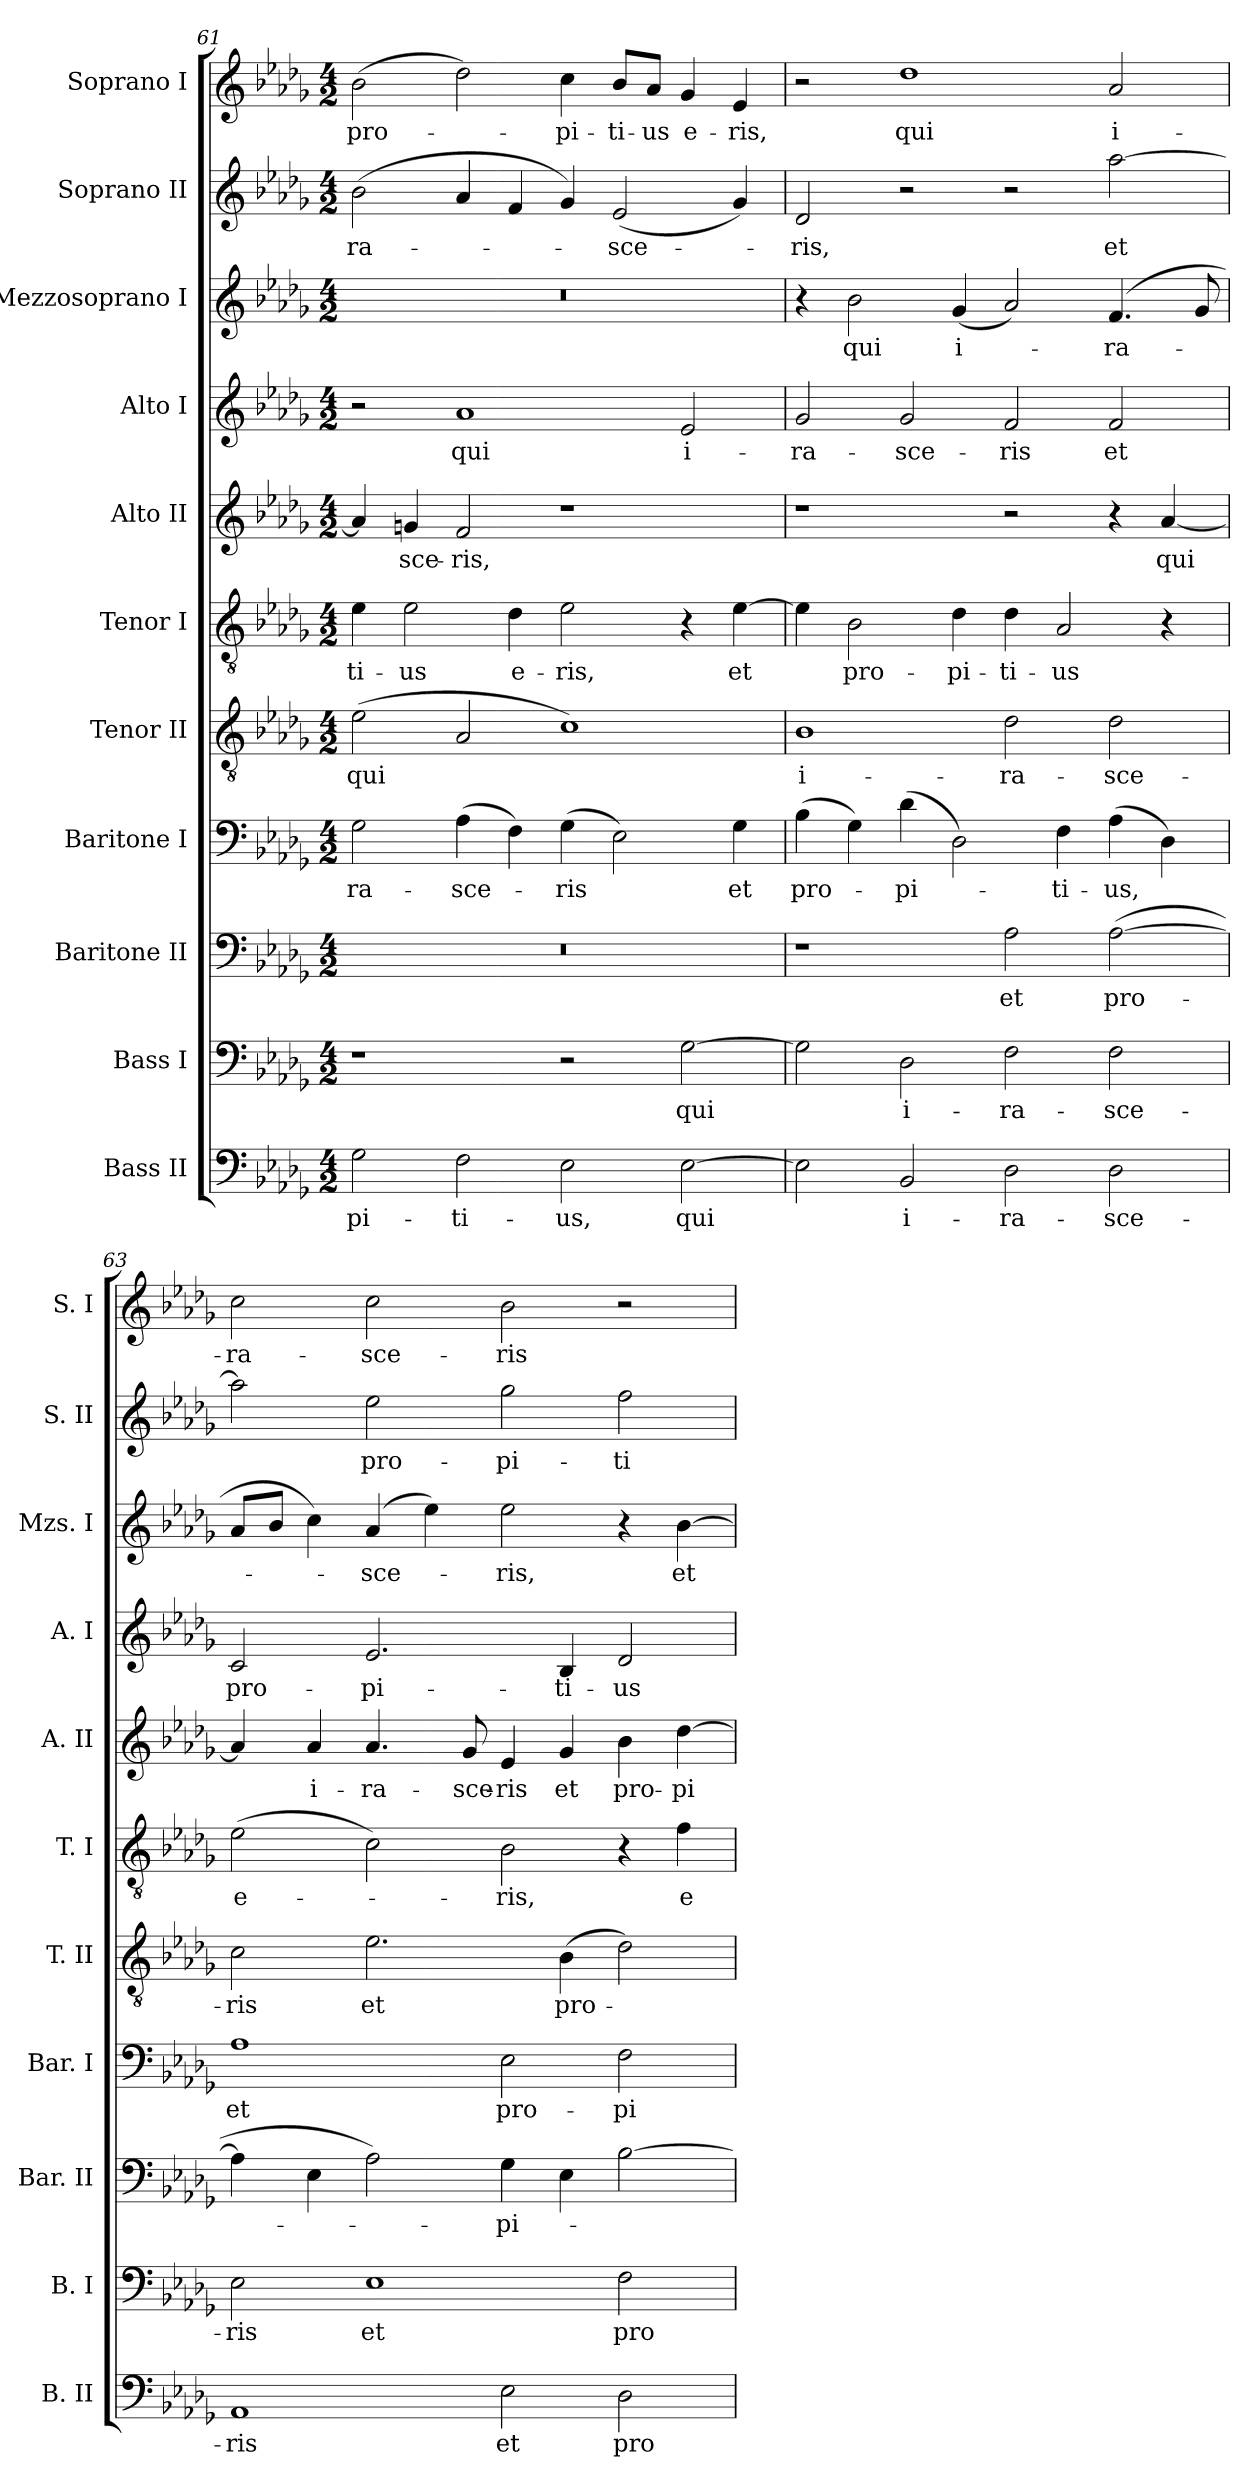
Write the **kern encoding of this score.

**kern	**text	**kern	**text	**kern	**text	**kern	**text	**kern	**text	**kern	**text	**kern	**text	**kern	**text	**kern	**text	**kern	**text	**kern	**text
*part11	*part11	*part10	*part10	*part9	*part9	*part8	*part8	*part7	*part7	*part6	*part6	*part5	*part5	*part4	*part4	*part3	*part3	*part2	*part2	*part1	*part1
*staff11	*staff11	*staff10	*staff10	*staff9	*staff9	*staff8	*staff8	*staff7	*staff7	*staff6	*staff6	*staff5	*staff5	*staff4	*staff4	*staff3	*staff3	*staff2	*staff2	*staff1	*staff1
*I"Bass II	*	*I"Bass I	*	*I"Baritone II	*	*I"Baritone I	*	*I"Tenor II	*	*I"Tenor I	*	*I"Alto II	*	*I"Alto I	*	*I"Mezzosoprano I	*	*I"Soprano II	*	*I"Soprano I	*
*I'B. II	*	*I'B. I	*	*I'Bar. II	*	*I'Bar. I	*	*I'T. II	*	*I'T. I	*	*I'A. II	*	*I'A. I	*	*I'Mzs. I	*	*I'S. II	*	*I'S. I	*
*clefF4	*	*clefF4	*	*clefF4	*	*clefF4	*	*clefGv2	*	*clefGv2	*	*clefG2	*	*clefG2	*	*clefG2	*	*clefG2	*	*clefG2	*
*k[b-e-a-d-g-]	*	*k[b-e-a-d-g-]	*	*k[b-e-a-d-g-]	*	*k[b-e-a-d-g-]	*	*k[b-e-a-d-g-]	*	*k[b-e-a-d-g-]	*	*k[b-e-a-d-g-]	*	*k[b-e-a-d-g-]	*	*k[b-e-a-d-g-]	*	*k[b-e-a-d-g-]	*	*k[b-e-a-d-g-]	*
*D-:	*	*D-:	*	*D-:	*	*D-:	*	*D-:	*	*D-:	*	*D-:	*	*D-:	*	*D-:	*	*D-:	*	*D-:	*
*M4/2	*	*M4/2	*	*M4/2	*	*M4/2	*	*M4/2	*	*M4/2	*	*M4/2	*	*M4/2	*	*M4/2	*	*M4/2	*	*M4/2	*
=61	=61	=61	=61	=61	=61	=61	=61	=61	=61	=61	=61	=61	=61	=61	=61	=61	=61	=61	=61	=61	=61
2G-\	-pi-	1r	.	0r	.	2G-\	-ra-	(2e-\	qui	4e-\	-ti-	4a-/]	.	2r	.	0r	.	(2b-\	ra-	(2b-\	pro-
.	.	.	.	.	.	.	.	.	.	2e-\	-us	4gn/	-sce-	.	.	.	.	.	.	.	.
2F\	-ti-	.	.	.	.	(4A-\	-sce-	2A-/	.	.	.	2f/	-ris,	1a-	qui	.	.	4a-/	.	2dd-\)	.
.	.	.	.	.	.	4F\)	.	.	.	4d-\	e-	.	.	.	.	.	.	4f/	.	.	.
2E-\	-us,	2r	.	.	.	(4G-\	-ris	1c)	.	2e-\	-ris,	1r	.	.	.	.	.	4g-/)	.	4cc\	-pi-
.	.	.	.	.	.	2E-\)	.	.	.	.	.	.	.	.	.	.	.	(2e-/	-sce-	8b-/L	-ti-
.	.	.	.	.	.	.	.	.	.	.	.	.	.	.	.	.	.	.	.	8a-/J	-us
[2E-\	qui	[2G-\	qui	.	.	.	.	.	.	4r	.	.	.	2e-/	i-	.	.	.	.	4g-/	e-
.	.	.	.	.	.	4G-\	et	.	.	[4e-\	et	.	.	.	.	.	.	4g-/)	.	4e-/	-ris,
!!LO:PB:g=z
=62	=62	=62	=62	=62	=62	=62	=62	=62	=62	=62	=62	=62	=62	=62	=62	=62	=62	=62	=62	=62	=62
2E-\]	.	2G-\]	.	1r	.	(4B-\	pro-	1B-	i-	4e-\]	.	1r	.	2g-/	-ra-	4r	.	2d-/	-ris,	2r	.
.	.	.	.	.	.	4G-\)	.	.	.	2B-\	pro-	.	.	.	.	2b-\	qui	.	.	.	.
2BB-/	i-	2D-\	i-	.	.	(4d-\	-pi-	.	.	.	.	.	.	2g-/	-sce-	.	.	2r	.	1dd-	qui
.	.	.	.	.	.	2D-\)	.	.	.	4d-\	-pi-	.	.	.	.	(4g-/	i-	.	.	.	.
2D-\	-ra-	2F\	-ra-	2A-\	et	.	.	2d-\	-ra-	4d-\	-ti-	2r	.	2f/	-ris	2a-/)	.	2r	.	.	.
.	.	.	.	.	.	4F\	-ti-	.	.	2A-/	-us	.	.	.	.	.	.	.	.	.	.
2D-\	-sce-	2F\	-sce-	([2A-\	pro-	(4A-\	-us,	2d-\	-sce-	.	.	4r	.	2f/	et	(4.f/	-ra-	[2aa-\	et	2a-/	i-
.	.	.	.	.	.	4D-\)	.	.	.	4r	.	[4a-/	qui	.	.	.	.	.	.	.	.
.	.	.	.	.	.	.	.	.	.	.	.	.	.	.	.	8g-/	.	.	.	.	.
=63	=63	=63	=63	=63	=63	=63	=63	=63	=63	=63	=63	=63	=63	=63	=63	=63	=63	=63	=63	=63	=63
1AA-	-ris	2E-\	-ris	4A-\]	.	1A-	et	2c\	-ris	(2e-\	e-	4a-/]	.	2c/	pro-	8a-/L	.	2aa-\]	.	2cc\	-ra-
.	.	.	.	.	.	.	.	.	.	.	.	.	.	.	.	8b-/J	.	.	.	.	.
.	.	.	.	4E-\	.	.	.	.	.	.	.	4a-/	i-	.	.	4cc\)	.	.	.	.	.
.	.	1E-	et	2A-\)	.	.	.	2.e-\	et	2c\)	.	4.a-/	-ra-	2.e-/	-pi-	(4a-/	-sce-	2ee-\	pro-	2cc\	-sce-
.	.	.	.	.	.	.	.	.	.	.	.	.	.	.	.	4ee-\)	.	.	.	.	.
.	.	.	.	.	.	.	.	.	.	.	.	8g-/	-sce-	.	.	.	.	.	.	.	.
2E-\	et	.	.	4G-\	-pi-	2E-\	pro-	.	.	2B-\	-ris,	4e-/	-ris	.	.	2ee-\	-ris,	2gg-\	-pi-	2b-\	-ris
.	.	.	.	4E-\	.	.	.	(4B-\	pro-	.	.	4g-/	et	4B-/	-ti-	.	.	.	.	.	.
2D-\	pro-	2F\	pro-	[2B-\	.	2F\	-pi-	2d-\)	.	4r	.	4b-\	pro-	2d-/	-us	4r	.	2ff\	-ti-	2r	.
.	.	.	.	.	.	.	.	.	.	4f\	e-	[4dd-\	-pi-	.	.	[4b-\	et	.	.	.	.
=	=	=	=	=	=	=	=	=	=	=	=	=	=	=	=	=	=	=	=	=	=
*-	*-	*-	*-	*-	*-	*-	*-	*-	*-	*-	*-	*-	*-	*-	*-	*-	*-	*-	*-	*-	*-
